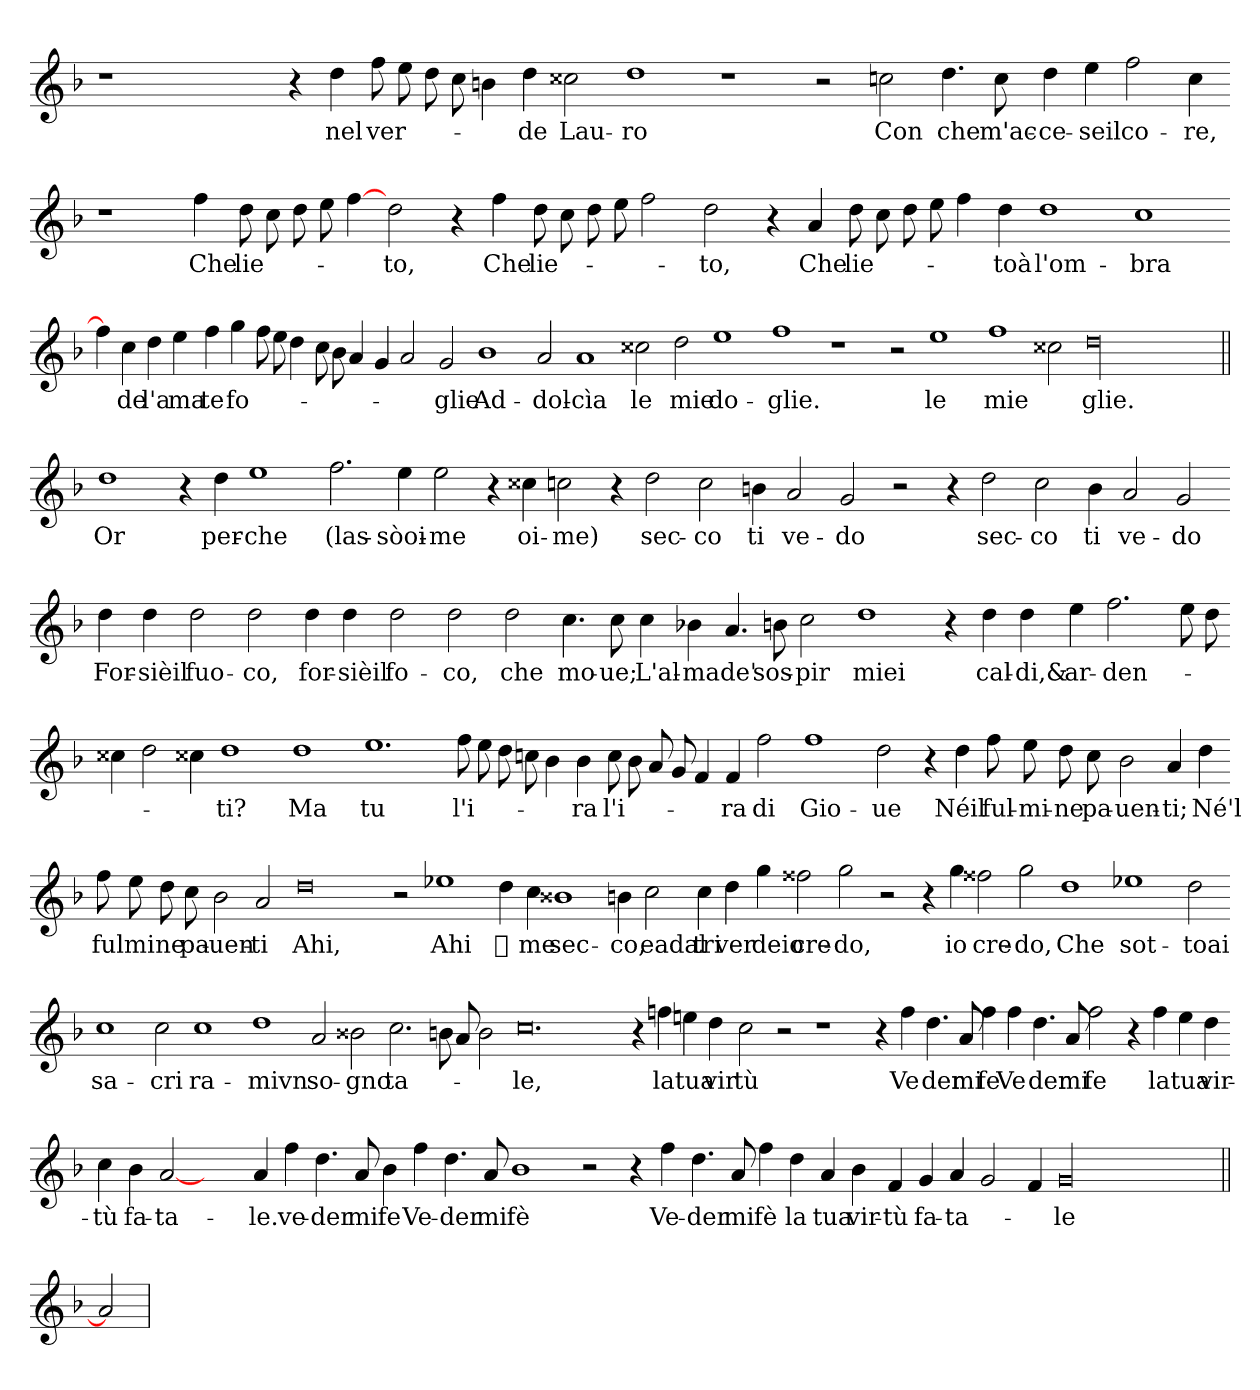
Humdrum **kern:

**kern	**text
*part1	*part1
*staff1	*staff1
*clefG2	*
*k[b-]	*
=	=
1r	.
1ryy	.
4r	.
4dd	nel
8ff	ver-
8ee	.
8dd	.
8cc	.
4b	.
4dd	de
2cc##X	Lau-
1dd	ro
1r	.
2r	.
2cc	Con
4.dd	che
8cc	m'ac-
4dd	ce-
4ee	seil
2ff	co-
4cc	re,
=-	=-
1r	.
4ff	Che
8dd	lie-
8cc	.
8dd	.
8ee	.
[4ff	.
2dd	to,
4r	.
4ff	Che
8dd	lie-
8cc	.
8dd	.
8ee	.
2ff	.
2dd	to,
4r	.
4a	Che
8dd	lie-
8cc	.
8dd	.
8ee	.
4ff	.
4dd	toà
1dd	l'om-
1cc	bra
=-	=-
4ff]	.
4cc	de
4dd	l'a-
4ee	ma-
4ff	te
4gg	fo-
8ff	.
8ee	.
4dd	.
8cc	.
8b	.
4a	.
4g	.
2a	.
2g	glie
1b	Ad-
2a	dol-
1a	cìa
2cc##X	le
2dd	mie
1ee	do-
1ff	glie.
1r	.
2r	.
1ee	le
1ff	mie
2cc##X	.
00dd	glie.
=||	=||
1dd	Or
4r	.
4dd	per-
1ee	che
2.ff	(las-
4ee	sòoi-
2ee	me
4r	.
4cc##X	oi-
2cc	me)
4r	.
2dd	sec-
2cc	co
4b	ti
2a	ve-
2g	do
2r	.
4r	.
2dd	sec-
2cc	co
4b	ti
2a	ve-
2g	do
=-	=-
4dd	For-
4dd	sièil
2dd	fuo-
2dd	co,
4dd	for-
4dd	sièil
2dd	fo-
2dd	co,
2dd	che
4.cc	mo-
8cc	ue;
4cc	L'al-
4b-X	ma
4.a	de'
8b	sos-
2cc	pir
1dd	miei
4r	.
4dd	cal-
4dd	di,&
4ee	ar-
2.ff	den-
8ee	.
8dd	.
=-	=-
4cc##X	.
2dd	.
4cc##X	.
1dd	ti?
1dd	Ma
1.ee	tu
8ff	l'i-
8ee	.
8dd	.
8cc	.
4b	.
4b	ra
8cc	l'i-
8b	.
8a	.
8g	.
4f	.
4f	ra
2ff	di
1ff	Gio-
2dd	ue
4r	.
4dd	Néil
8ff	ful-
8ee	mi-
8dd	ne
8cc	pa-
2b	uen-
4a	ti;
4dd	Né'l
=-	=-
8ff	ful-
8ee	mi-
8dd	ne
8cc	pa-
2b	uen-
2a	ti
0dd	Ahi,
2r	.
1ee-X	Ahi
4dd	ᵱ
4cc	me
1b##X	sec-
4b	co,
2cc	eadal-
4cc	tri
4dd	ver-
4gg	deio
2ff##X	cre-
2gg	do,
2r	.
4r	.
4gg	io
2ff##X	cre-
2gg	do,
1dd	Che
1ee-X	sot-
2dd	toai
=-	=-
1cc	sa-
2cc	cri
1cc	ra-
1dd	mivn
2a	so-
2b##X	gno
2.cc	ta-
8b	.
8a	.
2b	.
0.cc	le,
4r	.
4ff	la
4ee	tua
4dd	vir-
2cc	tù
2r	.
1r	.
4r	.
4ff	Ve-
4.dd	der
8a	mi
4ff	fe
4ff	Ve-
4.dd	der
8a	mi
2ff	fe
4r	.
4ff	la
4ee	tua
4dd	vir-
=-	=-
4cc	tù
4b	fa-
[2a	ta-
2ryy	.
4a	le.
4ff	ve-
4.dd	der
8a	mi
4b	fe
4ff	Ve-
4.dd	der
8a	mi
1b	fѐ
2r	.
4r	.
4ff	Ve-
4.dd	der
8a	mi
4ff	fѐ
4dd	la
4a	tua
4b	vir-
4f	tù
4g	fa-
4a	ta-
2g	.
4f	.
00g/	le
=1||	=1||
2a]	.
=	=
*-	*-
